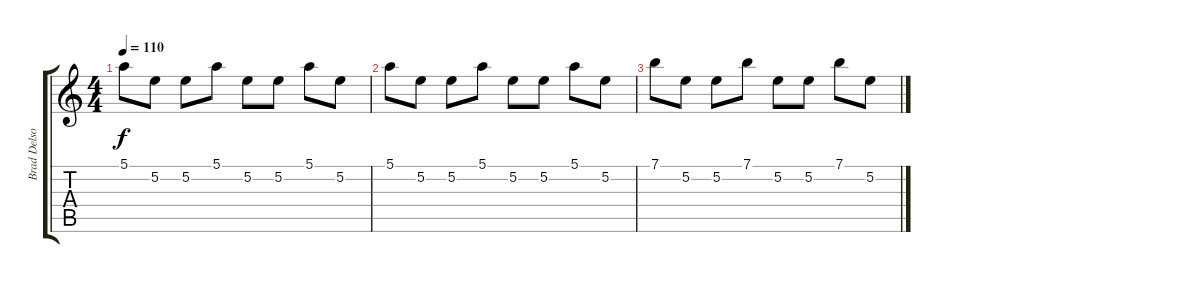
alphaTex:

\track ("Brad Delson [Gtr.2]" "Brad Delso") {instrument distortionguitar}
\staff {score tabs}
\tuning (E4 B3 G3 D3 A2 D2) {hide}
\ts (4 4)
\tempo 110
\clef g2
\ks c
5.1.8{dy f} 5.2.8 5.2.8 5.1.8 5.2.8 5.2.8 5.1.8 5.2.8 |
5.1.8 5.2.8 5.2.8 5.1.8 5.2.8 5.2.8 5.1.8 5.2.8 |
7.1.8 5.2.8 5.2.8 7.1.8 5.2.8 5.2.8 7.1.8 5.2.8
